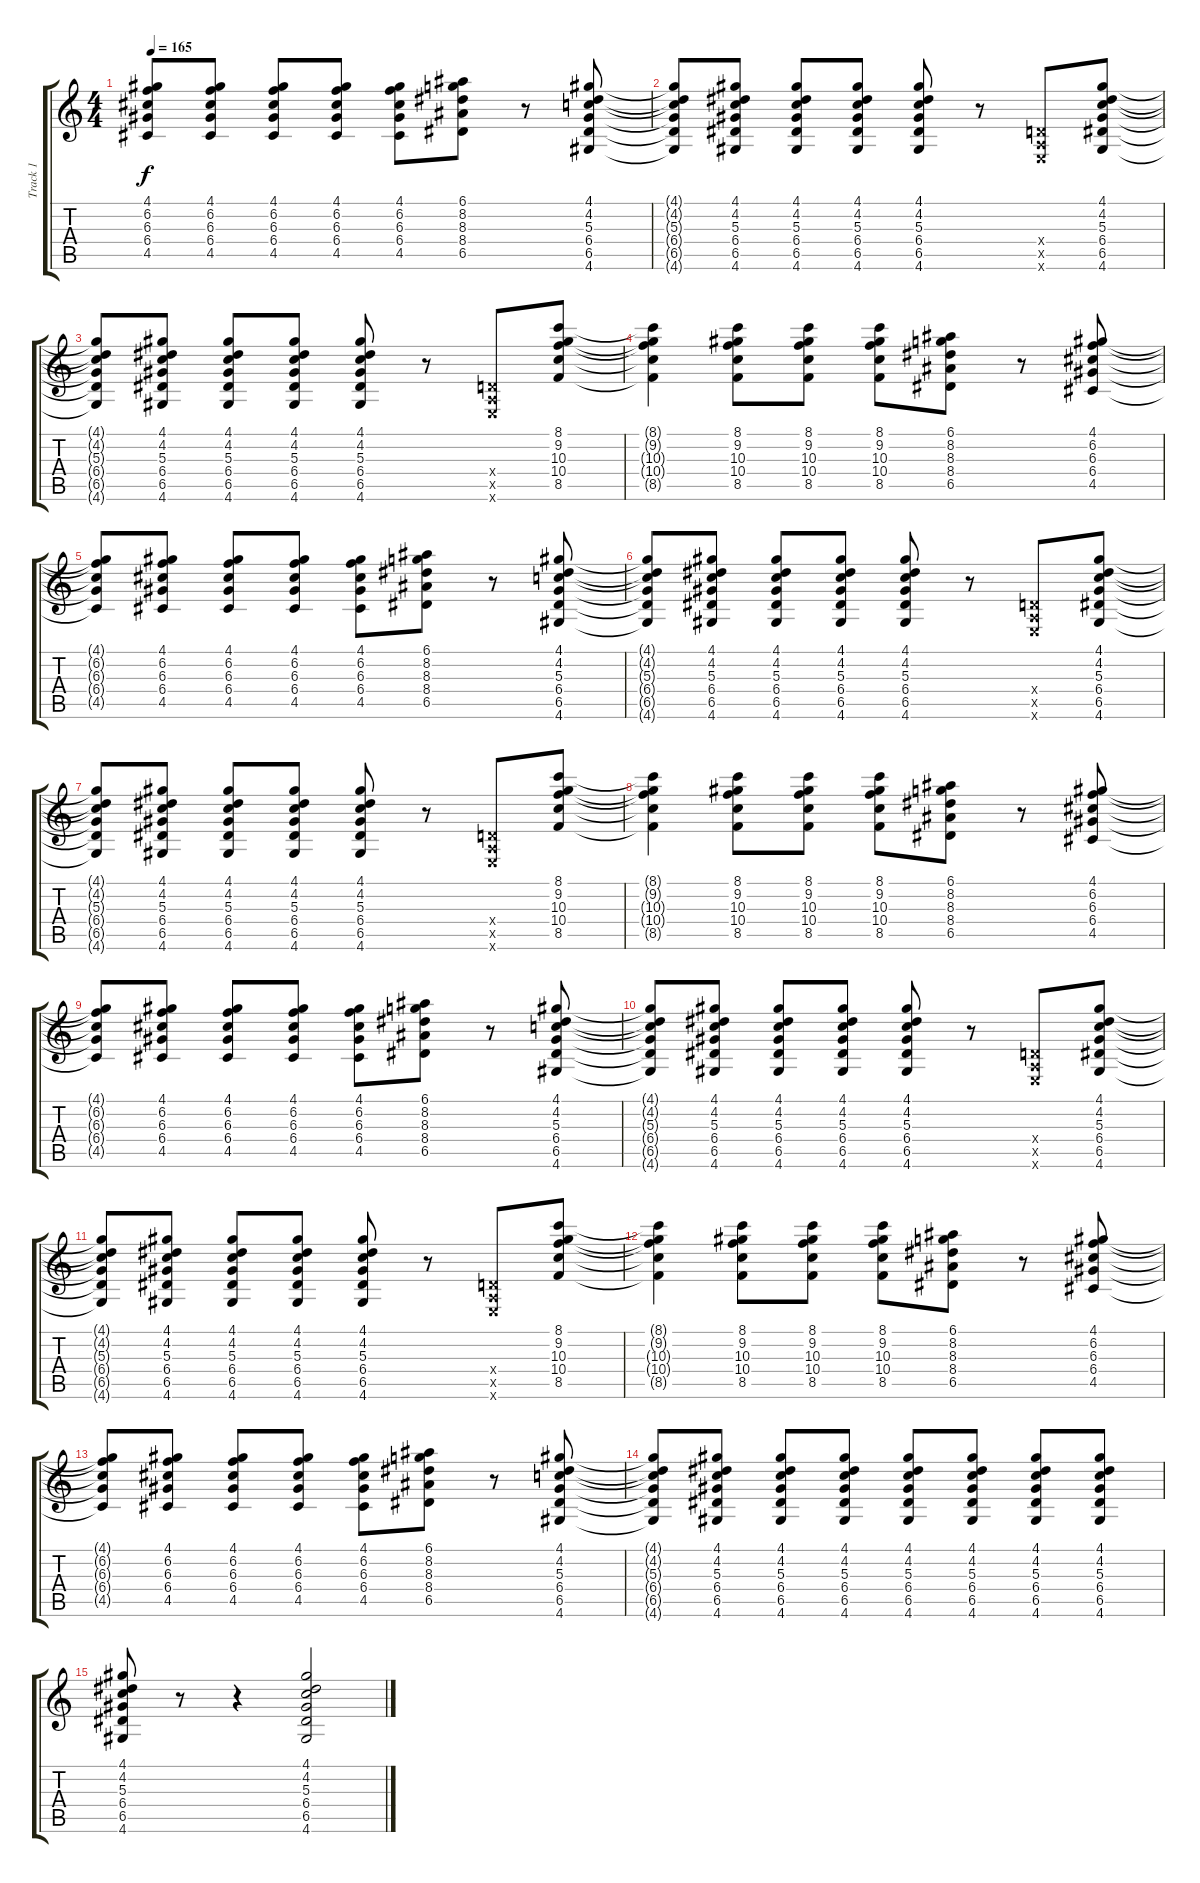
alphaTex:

\track ("Track 1" "Track 1") {instrument acousticguitarsteel}
\staff {score tabs}
\tuning (E4 B3 G3 D3 A2 E2) {hide}
\ts (4 4)
\tempo 165
\clef g2
\ks c
(4.1{t} 6.2{t} 6.3{t} 6.4{t} 4.5{t}).8{dy f} (4.1 6.2 6.3 6.4 4.5).8 (4.1 6.2 6.3 6.4 4.5).8 (4.1 6.2 6.3 6.4 4.5).8 (4.1 6.2 6.3 6.4 4.5).8 (6.1 8.2 8.3 8.4 6.5).8 r.8 (4.1 4.2 5.3 6.4 6.5 4.6).8 |
(4.1{t} 4.2{t} 5.3{t} 6.4{t} 6.5{t} 4.6{t}).8 (4.1 4.2 5.3 6.4 6.5 4.6).8 (4.1 4.2 5.3 6.4 6.5 4.6).8 (4.1 4.2 5.3 6.4 6.5 4.6).8 (4.1 4.2 5.3 6.4 6.5 4.6).8 r.8 (0.4{x} 0.5{x} 0.6{x}).8 (4.1 4.2 5.3 6.4 6.5 4.6).8 |
(4.1{t} 4.2{t} 5.3{t} 6.4{t} 6.5{t} 4.6{t}).8 (4.1 4.2 5.3 6.4 6.5 4.6).8 (4.1 4.2 5.3 6.4 6.5 4.6).8 (4.1 4.2 5.3 6.4 6.5 4.6).8 (4.1 4.2 5.3 6.4 6.5 4.6).8 r.8 (0.4{x} 0.5{x} 0.6{x}).8 (8.1 9.2 10.3 10.4 8.5).8 |
(8.1{t} 9.2{t} 10.3{t} 10.4{t} 8.5{t}).4 (8.1 9.2 10.3 10.4 8.5).8 (8.1 9.2 10.3 10.4 8.5).8 (8.1 9.2 10.3 10.4 8.5).8 (6.1 8.2 8.3 8.4 6.5).8 r.8 (4.1 6.2 6.3 6.4 4.5).8 |
(4.1{t} 6.2{t} 6.3{t} 6.4{t} 4.5{t}).8 (4.1 6.2 6.3 6.4 4.5).8 (4.1 6.2 6.3 6.4 4.5).8 (4.1 6.2 6.3 6.4 4.5).8 (4.1 6.2 6.3 6.4 4.5).8 (6.1 8.2 8.3 8.4 6.5).8 r.8 (4.1 4.2 5.3 6.4 6.5 4.6).8 |
(4.1{t} 4.2{t} 5.3{t} 6.4{t} 6.5{t} 4.6{t}).8 (4.1 4.2 5.3 6.4 6.5 4.6).8 (4.1 4.2 5.3 6.4 6.5 4.6).8 (4.1 4.2 5.3 6.4 6.5 4.6).8 (4.1 4.2 5.3 6.4 6.5 4.6).8 r.8 (0.4{x} 0.5{x} 0.6{x}).8 (4.1 4.2 5.3 6.4 6.5 4.6).8 |
(4.1{t} 4.2{t} 5.3{t} 6.4{t} 6.5{t} 4.6{t}).8 (4.1 4.2 5.3 6.4 6.5 4.6).8 (4.1 4.2 5.3 6.4 6.5 4.6).8 (4.1 4.2 5.3 6.4 6.5 4.6).8 (4.1 4.2 5.3 6.4 6.5 4.6).8 r.8 (0.4{x} 0.5{x} 0.6{x}).8 (8.1 9.2 10.3 10.4 8.5).8 |
(8.1{t} 9.2{t} 10.3{t} 10.4{t} 8.5{t}).4 (8.1 9.2 10.3 10.4 8.5).8 (8.1 9.2 10.3 10.4 8.5).8 (8.1 9.2 10.3 10.4 8.5).8 (6.1 8.2 8.3 8.4 6.5).8 r.8 (4.1 6.2 6.3 6.4 4.5).8 |
(4.1{t} 6.2{t} 6.3{t} 6.4{t} 4.5{t}).8 (4.1 6.2 6.3 6.4 4.5).8 (4.1 6.2 6.3 6.4 4.5).8 (4.1 6.2 6.3 6.4 4.5).8 (4.1 6.2 6.3 6.4 4.5).8 (6.1 8.2 8.3 8.4 6.5).8 r.8 (4.1 4.2 5.3 6.4 6.5 4.6).8 |
(4.1{t} 4.2{t} 5.3{t} 6.4{t} 6.5{t} 4.6{t}).8 (4.1 4.2 5.3 6.4 6.5 4.6).8 (4.1 4.2 5.3 6.4 6.5 4.6).8 (4.1 4.2 5.3 6.4 6.5 4.6).8 (4.1 4.2 5.3 6.4 6.5 4.6).8 r.8 (0.4{x} 0.5{x} 0.6{x}).8 (4.1 4.2 5.3 6.4 6.5 4.6).8 |
(4.1{t} 4.2{t} 5.3{t} 6.4{t} 6.5{t} 4.6{t}).8 (4.1 4.2 5.3 6.4 6.5 4.6).8 (4.1 4.2 5.3 6.4 6.5 4.6).8 (4.1 4.2 5.3 6.4 6.5 4.6).8 (4.1 4.2 5.3 6.4 6.5 4.6).8 r.8 (0.4{x} 0.5{x} 0.6{x}).8 (8.1 9.2 10.3 10.4 8.5).8 |
(8.1{t} 9.2{t} 10.3{t} 10.4{t} 8.5{t}).4 (8.1 9.2 10.3 10.4 8.5).8 (8.1 9.2 10.3 10.4 8.5).8 (8.1 9.2 10.3 10.4 8.5).8 (6.1 8.2 8.3 8.4 6.5).8 r.8 (4.1 6.2 6.3 6.4 4.5).8 |
(4.1{t} 6.2{t} 6.3{t} 6.4{t} 4.5{t}).8 (4.1 6.2 6.3 6.4 4.5).8 (4.1 6.2 6.3 6.4 4.5).8 (4.1 6.2 6.3 6.4 4.5).8 (4.1 6.2 6.3 6.4 4.5).8 (6.1 8.2 8.3 8.4 6.5).8 r.8 (4.1 4.2 5.3 6.4 6.5 4.6).8 |
(4.1{t} 4.2{t} 5.3{t} 6.4{t} 6.5{t} 4.6{t}).8 (4.1 4.2 5.3 6.4 6.5 4.6).8 (4.1 4.2 5.3 6.4 6.5 4.6).8 (4.1 4.2 5.3 6.4 6.5 4.6).8 (4.1 4.2 5.3 6.4 6.5 4.6).8 (4.1 4.2 5.3 6.4 6.5 4.6).8 (4.1 4.2 5.3 6.4 6.5 4.6).8 (4.1 4.2 5.3 6.4 6.5 4.6).8 |
(4.1 4.2 5.3 6.4 6.5 4.6).8 r.8 r.4 (4.1 4.2 5.3 6.4 6.5 4.6).2
